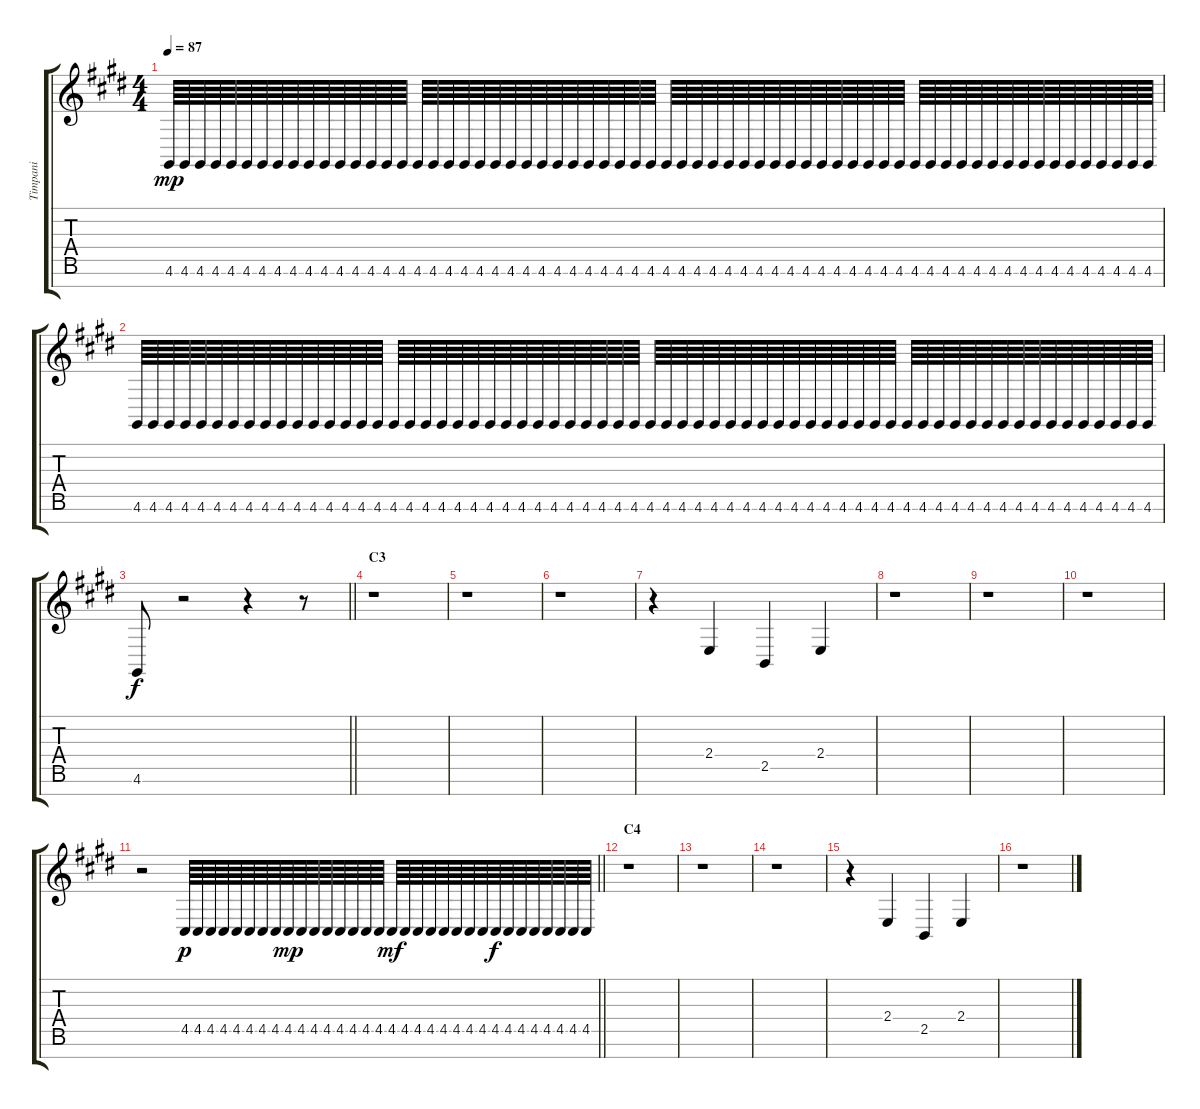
\track ("Timpani" "Timpani") {instrument timpani}
\staff {score tabs}
\tuning (E4 B3 G3 D3 A2 E2 B1) {hide}
\ts (4 4)
\tempo 87
\clef g2
\ks e
4.6.64{dy mp} 4.6.64 4.6.64 4.6.64 4.6.64 4.6.64 4.6.64 4.6.64 4.6.64 4.6.64 4.6.64 4.6.64 4.6.64 4.6.64 4.6.64 4.6.64 4.6.64 4.6.64 4.6.64 4.6.64 4.6.64 4.6.64 4.6.64 4.6.64 4.6.64 4.6.64 4.6.64 4.6.64 4.6.64 4.6.64 4.6.64 4.6.64 4.6.64 4.6.64 4.6.64 4.6.64 4.6.64 4.6.64 4.6.64 4.6.64 4.6.64 4.6.64 4.6.64 4.6.64 4.6.64 4.6.64 4.6.64 4.6.64 4.6.64 4.6.64 4.6.64 4.6.64 4.6.64 4.6.64 4.6.64 4.6.64 4.6.64 4.6.64 4.6.64 4.6.64 4.6.64 4.6.64 4.6.64 4.6.64 |
4.6.64 4.6.64 4.6.64 4.6.64 4.6.64 4.6.64 4.6.64 4.6.64 4.6.64 4.6.64 4.6.64 4.6.64 4.6.64 4.6.64 4.6.64 4.6.64 4.6.64 4.6.64 4.6.64 4.6.64 4.6.64 4.6.64 4.6.64 4.6.64 4.6.64 4.6.64 4.6.64 4.6.64 4.6.64 4.6.64 4.6.64 4.6.64 4.6.64 4.6.64 4.6.64 4.6.64 4.6.64 4.6.64 4.6.64 4.6.64 4.6.64 4.6.64 4.6.64 4.6.64 4.6.64 4.6.64 4.6.64 4.6.64 4.6.64 4.6.64 4.6.64 4.6.64 4.6.64 4.6.64 4.6.64 4.6.64 4.6.64 4.6.64 4.6.64 4.6.64 4.6.64 4.6.64 4.6.64 4.6.64 |
\barLineRight lightlight
4.6.8{dy f} r.2 r.4 r.8 |
\section ("" "C3")
r.1 |
r.1 |
r.1 |
r.4 2.4.4 2.5.4 2.4.4 |
r.1 |
r.1 |
r.1 |
\barLineRight lightlight
r.2 4.5.64{dy p} 4.5.64 4.5.64 4.5.64 4.5.64 4.5.64 4.5.64 4.5.64 4.5.64{dy mp} 4.5.64 4.5.64 4.5.64 4.5.64 4.5.64 4.5.64 4.5.64 4.5.64{dy mf} 4.5.64 4.5.64 4.5.64 4.5.64 4.5.64 4.5.64 4.5.64 4.5.64{dy f} 4.5.64 4.5.64 4.5.64 4.5.64 4.5.64 4.5.64 4.5.64 |
\section ("" "C4")
r.1 |
r.1 |
r.1 |
r.4 2.4.4 2.5.4 2.4.4 |
r.1
